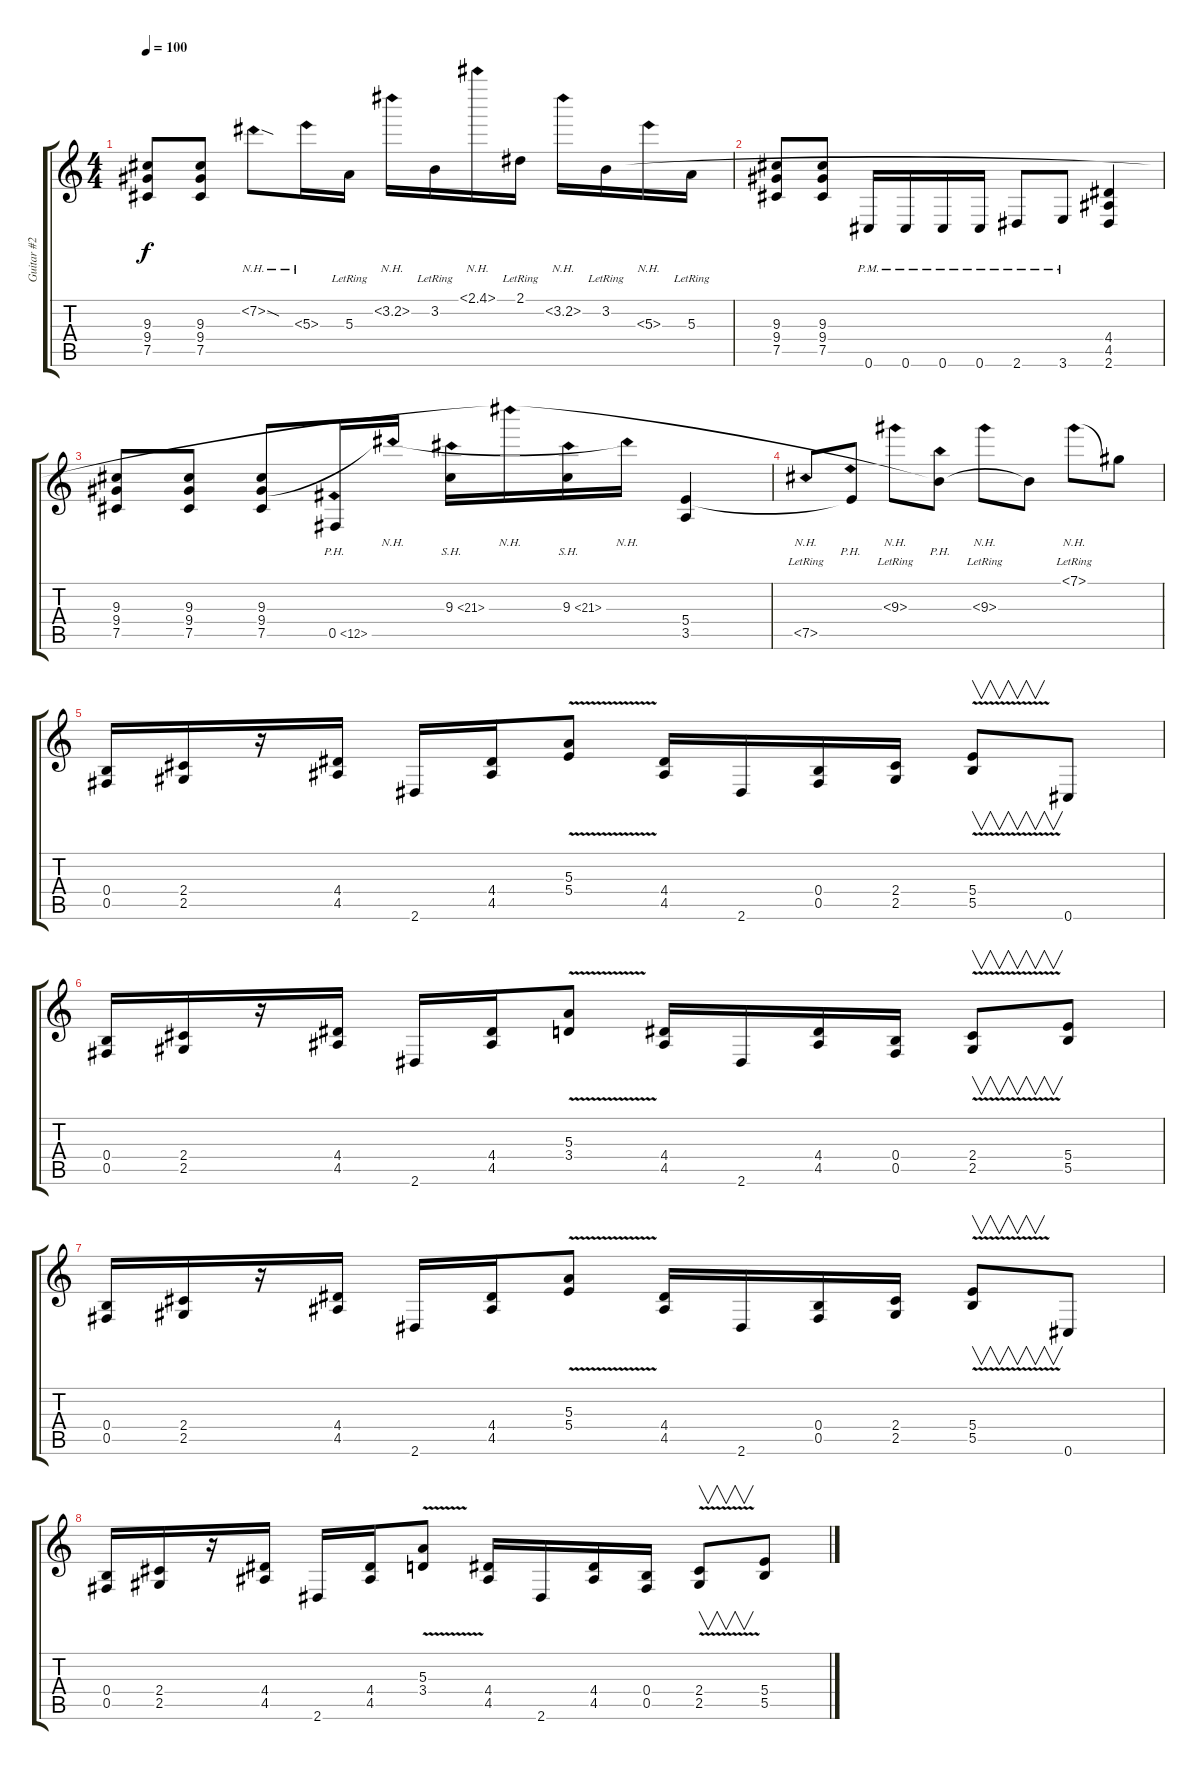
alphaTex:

\track ("Guitar #2" "Guitar #2") {instrument distortionguitar}
\staff {score tabs}
\tuning (Db4 Ab3 E3 B2 Gb2 Db2) {hide}
\ts (4 4)
\tempo 100
\clef g2
\ks c
(9.3 9.4 7.5).8{dy f} (9.3 9.4 7.5).8 7.2{nh sod}.8 5.3{nh}.16 5.3{lr}.16 3.2{nh}.16 3.2{lr}.16 2.1{nh}.16 2.1{lr}.16 3.2{nh}.16 3.2{lr}.16 5.3{nh}.16 5.3{lr}.16 |
(9.3 9.4 7.5).8 (9.3 9.4 7.5).8 0.6{pm}.16 0.6{pm}.16 0.6{pm}.16 0.6{pm}.16 2.6{pm}.8 3.6{pm}.8 (4.4 4.5 2.6).4 |
(9.3 9.4 7.5).8 (9.3 9.4 7.5).8 (9.3 9.4 7.5).8 0.5{ph 12}.16 9.4{nh t}.16 9.3{sh 12}.16 3.2{nh t}.16 9.3{sh 12}.16 9.4{nh t}.16 (5.4 3.5).4 |
7.5{nh lr}.8 5.4{ph 12 t}.8 9.3{nh lr}.8 3.2{ph 12 t}.8 9.3{nh lr}.8 3.2{t}.8 7.1{nh lr}.8 7.1{t}.8 |
(0.4 0.5).16 (2.4 2.5).16 r.16 (4.4 4.5).16 2.6.16 (4.4 4.5).16 (5.3 5.4{v}).8 (4.4 4.5).16 2.6.16 (0.4 0.5).16 (2.4 2.5).16 (5.4{v} 5.5).8{v} 0.6.8 |
(0.4 0.5).16 (2.4 2.5).16 r.16 (4.4 4.5).16 2.6.16 (4.4 4.5).16 (5.3 3.4{v}).8 (4.4 4.5).16 2.6.16 (4.4 4.5).16 (0.4 0.5).16 (2.4{v} 2.5).8{v} (5.4 5.5).8 |
(0.4 0.5).16 (2.4 2.5).16 r.16 (4.4 4.5).16 2.6.16 (4.4 4.5).16 (5.3 5.4{v}).8 (4.4 4.5).16 2.6.16 (0.4 0.5).16 (2.4 2.5).16 (5.4{v} 5.5).8{v} 0.6.8 |
(0.4 0.5).16 (2.4 2.5).16 r.16 (4.4 4.5).16 2.6.16 (4.4 4.5).16 (5.3 3.4{v}).8 (4.4 4.5).16 2.6.16 (4.4 4.5).16 (0.4 0.5).16 (2.4{v} 2.5).8{v} (5.4 5.5).8
